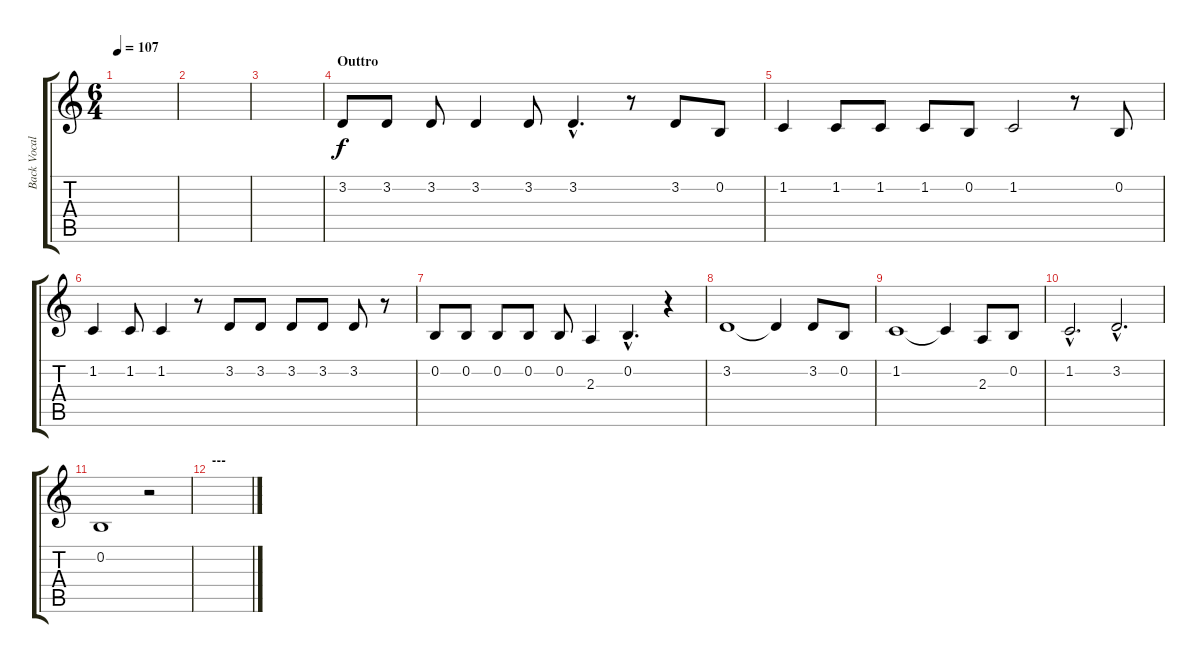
\track ("Back Vocals [Anna]" "Back Vocal") {instrument flute}
\staff {score tabs}
\tuning (E4 B3 G3 D3 A2 E2) {hide}
\ts (6 4)
\tempo 107
\clef g2
\ks c
|
|
|
\section ("" "Outtro")
3.2.8 3.2.8 3.2.8 3.2.4 3.2.8 3.2{hac}.4{d} r.8 3.2.8 0.2.8 |
1.2.4 1.2.8 1.2.8 1.2.8 0.2.8 1.2.2 r.8 0.2.8 |
1.2.4 1.2.8 1.2.4 r.8 3.2.8 3.2.8 3.2.8 3.2.8 3.2.8 r.8 |
0.2.8 0.2.8 0.2.8 0.2.8 0.2.8 2.3.4 0.2{hac}.4{d} r.4 |
3.2.1 3.2{t}.4 3.2.8 0.2.8 |
1.2.1 1.2{t}.4 2.3.8 0.2.8 |
1.2{hac}.2{d} 3.2{hac}.2{d} |
0.2.1 r.2 |
\section ("" "---")
